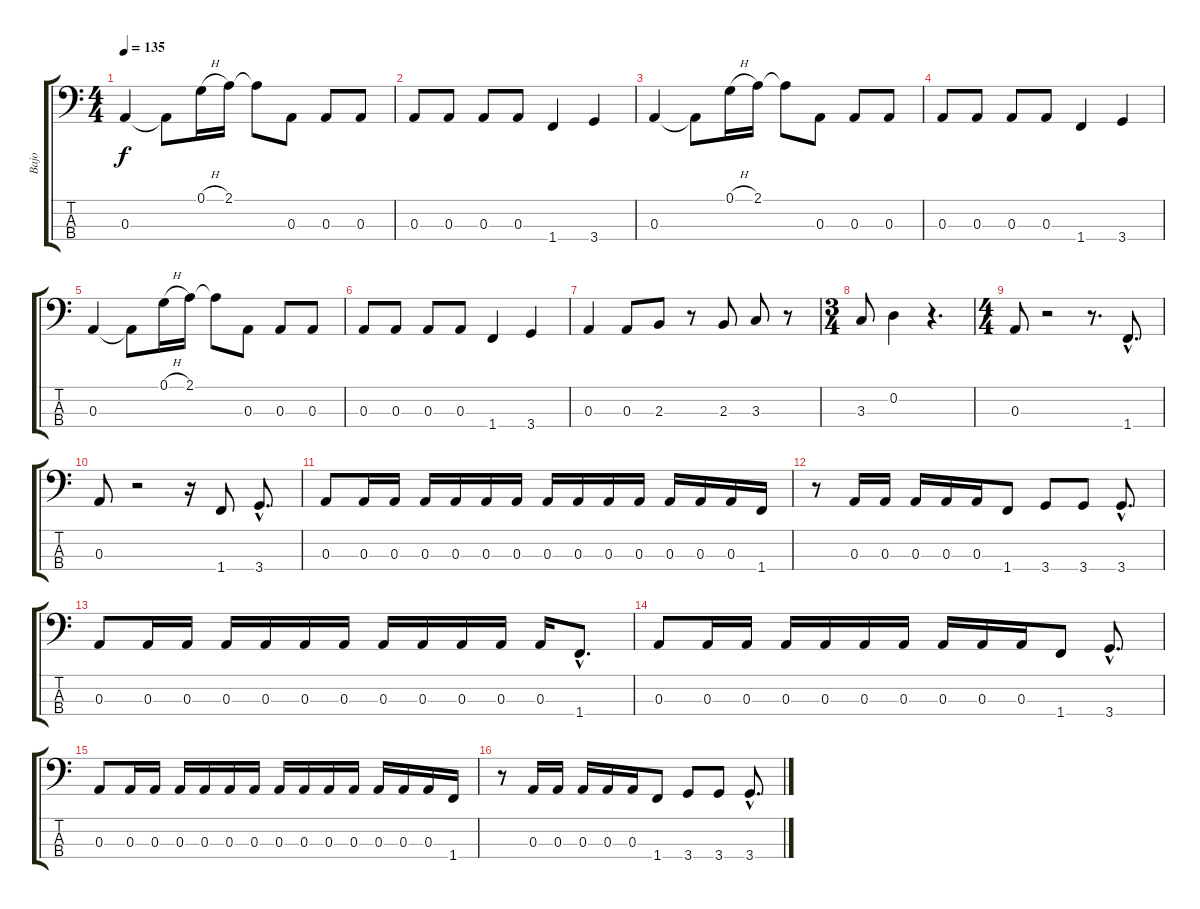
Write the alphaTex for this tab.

\track ("Bajo" "Bajo") {instrument electricbassfinger}
\staff {score tabs}
\tuning (G2 D2 A1 E1) {hide}
\ts (4 4)
\tempo 135
\clef f4
\ks c
0.3.4{dy f} 0.3{t}.8 0.1{h}.16 2.1.16 2.1{t}.8 0.3.8 0.3.8 0.3.8 |
0.3.8 0.3.8 0.3.8 0.3.8 1.4.4 3.4.4 |
0.3.4 0.3{t}.8 0.1{h}.16 2.1.16 2.1{t}.8 0.3.8 0.3.8 0.3.8 |
0.3.8 0.3.8 0.3.8 0.3.8 1.4.4 3.4.4 |
0.3.4 0.3{t}.8 0.1{h}.16 2.1.16 2.1{t}.8 0.3.8 0.3.8 0.3.8 |
0.3.8 0.3.8 0.3.8 0.3.8 1.4.4 3.4.4 |
0.3.4 0.3.8 2.3.8 r.8 2.3.8 3.3.8 r.8 |
\ts (3 4)
3.3.8 0.2.4 r.4{d} |
\ts (4 4)
0.3.8 r.2 r.8{d} 1.4{hac}.8{d} |
0.3.8 r.2 r.16 1.4.8 3.4{hac}.8{d} |
0.3.8 0.3.16 0.3.16 0.3.16 0.3.16 0.3.16 0.3.16 0.3.16 0.3.16 0.3.16 0.3.16 0.3.16 0.3.16 0.3.16 1.4.16 |
r.8 0.3.16 0.3.16 0.3.16 0.3.16 0.3.16 1.4.8 3.4.8 3.4.8 3.4{hac}.8{d} |
0.3.8 0.3.16 0.3.16 0.3.16 0.3.16 0.3.16 0.3.16 0.3.16 0.3.16 0.3.16 0.3.16 0.3.16 1.4{hac}.8{d} |
0.3.8 0.3.16 0.3.16 0.3.16 0.3.16 0.3.16 0.3.16 0.3.16 0.3.16 0.3.16 1.4.8 3.4{hac}.8{d} |
0.3.8 0.3.16 0.3.16 0.3.16 0.3.16 0.3.16 0.3.16 0.3.16 0.3.16 0.3.16 0.3.16 0.3.16 0.3.16 0.3.16 1.4.16 |
r.8 0.3.16 0.3.16 0.3.16 0.3.16 0.3.16 1.4.8 3.4.8 3.4.8 3.4{hac}.8{d}
